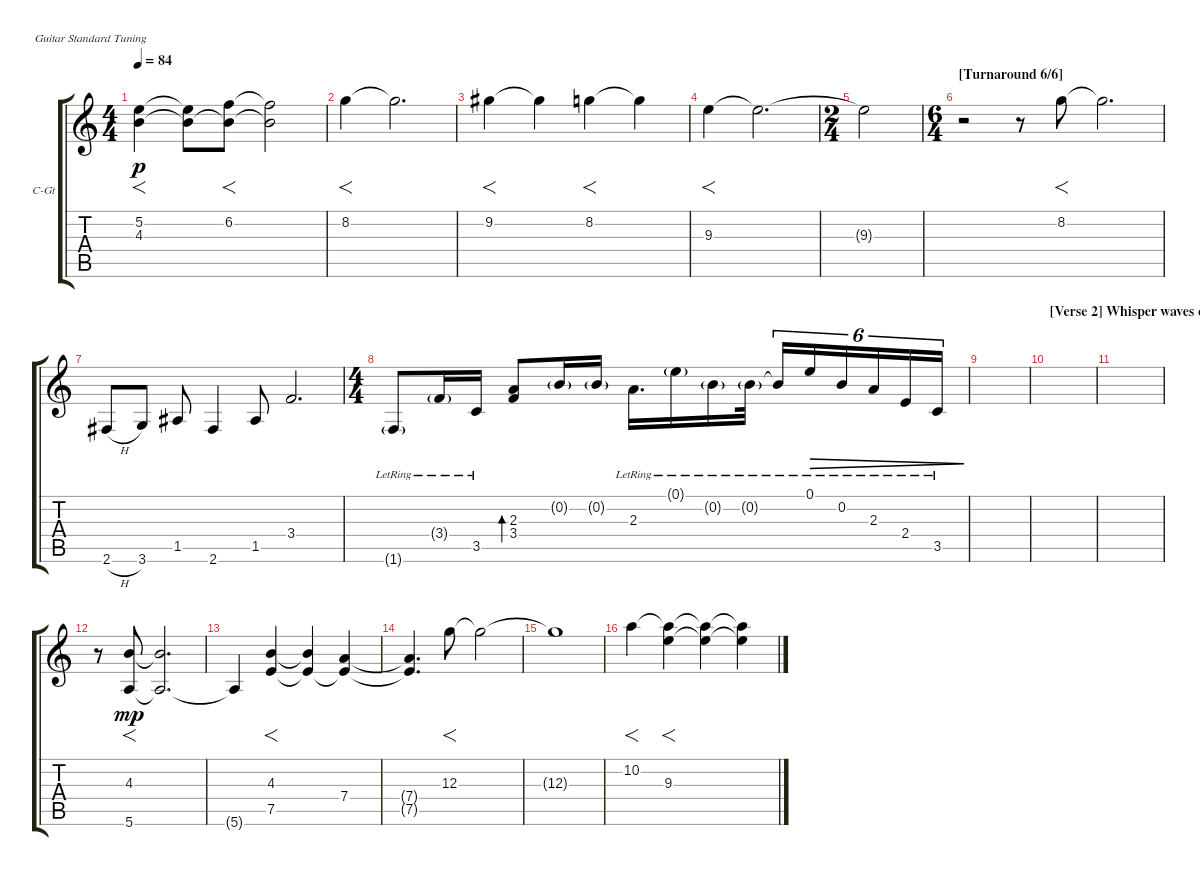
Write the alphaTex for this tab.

\defaultSystemsLayout 4
\bracketExtendMode groupsimilarinstruments
\firstSystemTrackNameOrientation horizontal
\otherSystemsTrackNameOrientation horizontal
\track ("Clean Electric" "C-Gt") {instrument electricguitarclean}
\staff {score tabs}
\tuning (E4 B3 G3 D3 A2 E2)
\ts (4 4)
\tempo 84
\clef g2
\ks aminor
(5.2 4.3).4{f dy p} (5.2{t} 4.3{t}).8 (6.2 4.3{t}).8{f} (6.2{t} 4.3{t}).2 |
8.2.4{f} 8.2{t}.2{d} |
9.2.4{f} 9.2{t}.4 8.2.4{f} 8.2{t}.4 |
9.3.4{f} 9.3{t}.2{d} |
\ts (2 4)
9.3{t}.2 |
\ts (6 4)
\section ("" "[Turnaround 6/6]")
r.2 r.8 8.2.8{f} 8.2{t}.2{d} |
2.6{h}.8 3.6.8 1.5.8 2.6.4 1.5.8 3.4.2{d} |
\ts (4 4)
1.6{g lr}.8 3.4{g lr}.16 3.5{lr}.16 (2.3 3.4).8{bd 88} 0.2{g}.16 0.2{g}.16 2.3{lr}.16{d} 0.1{g lr}.16 0.2{g lr}.16 0.2{g lr}.32 0.2{lr t}.16{tu (6 4)} 0.1{lr}.16{tu (6 4) dec} 0.2{lr}.16{tu (6 4) dec} 2.3{lr}.16{tu (6 4) dec} 2.4{lr}.16{tu (6 4) dec} 3.5{lr}.16{tu (6 4) dec} |
|
\section ("" "[Verse 2] Whisper waves cloud the glass ")
|
|
r.8 (4.3 5.6).8{f dy mp} (4.3{t} 5.6{t}).2{d} |
5.6{t}.4 (4.3 7.5).4{f} (4.3{t} 7.5{t}).4 (7.4 7.5{t}).4 |
(7.4{t} 7.5{t}).4{d} 12.3.8{f} 12.3{t}.2 |
12.3{t}.1 |
10.2.4{f} (9.3 10.2{t}).4{f} (9.3{t} 10.2{t}).4 (9.3{t} 10.2{t}).4
